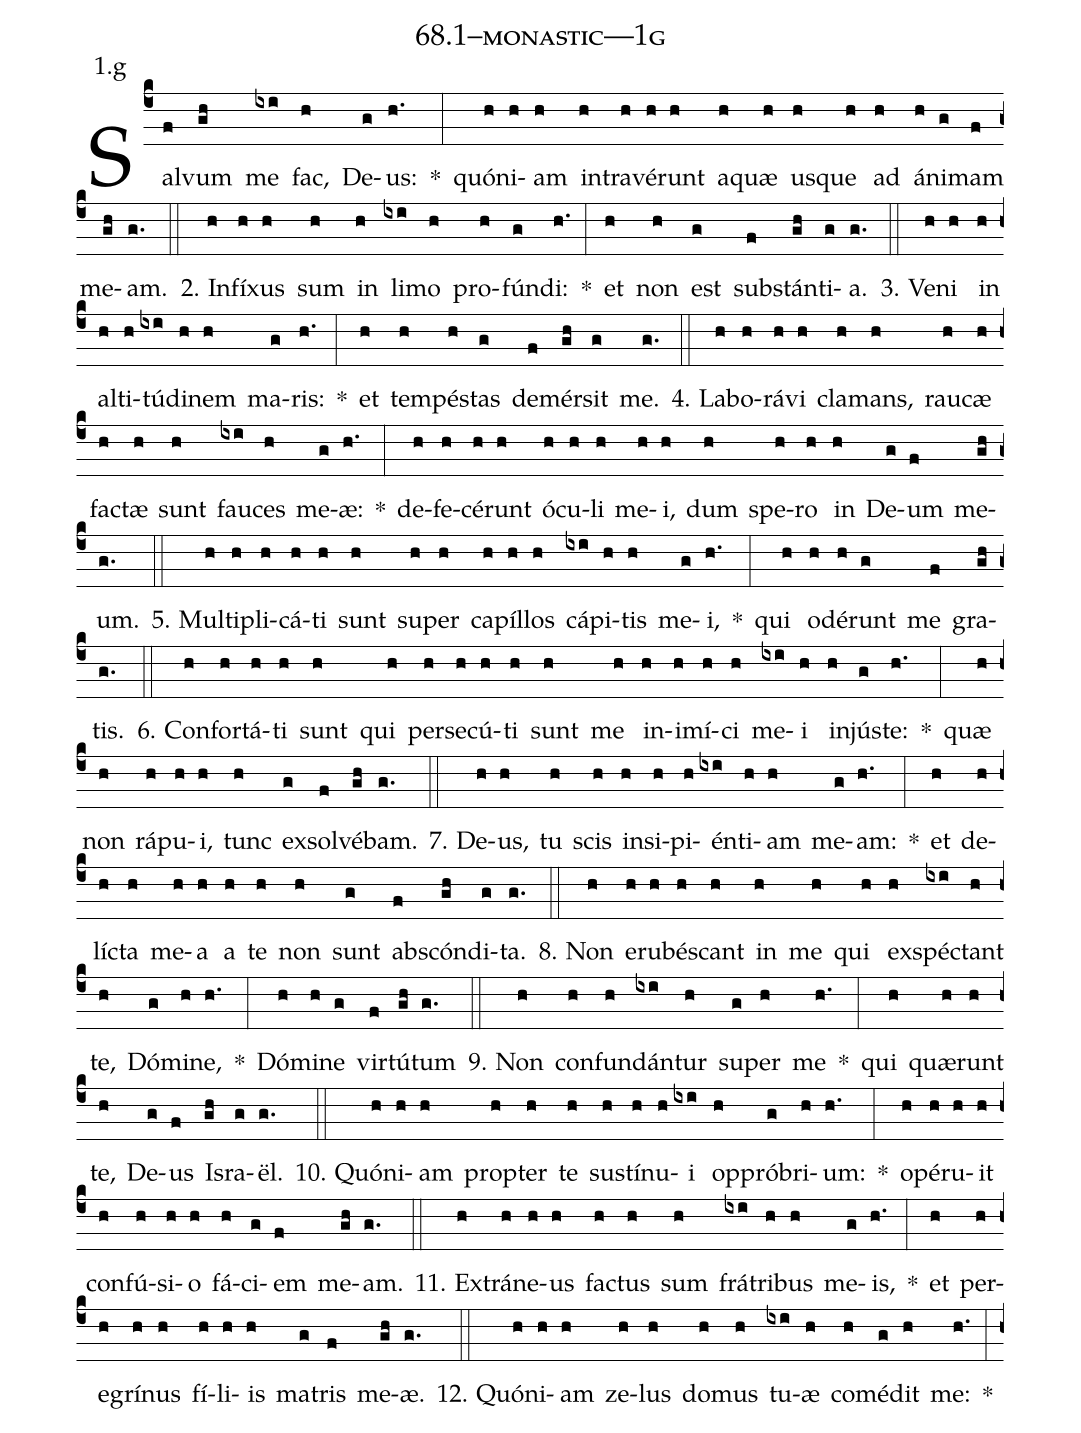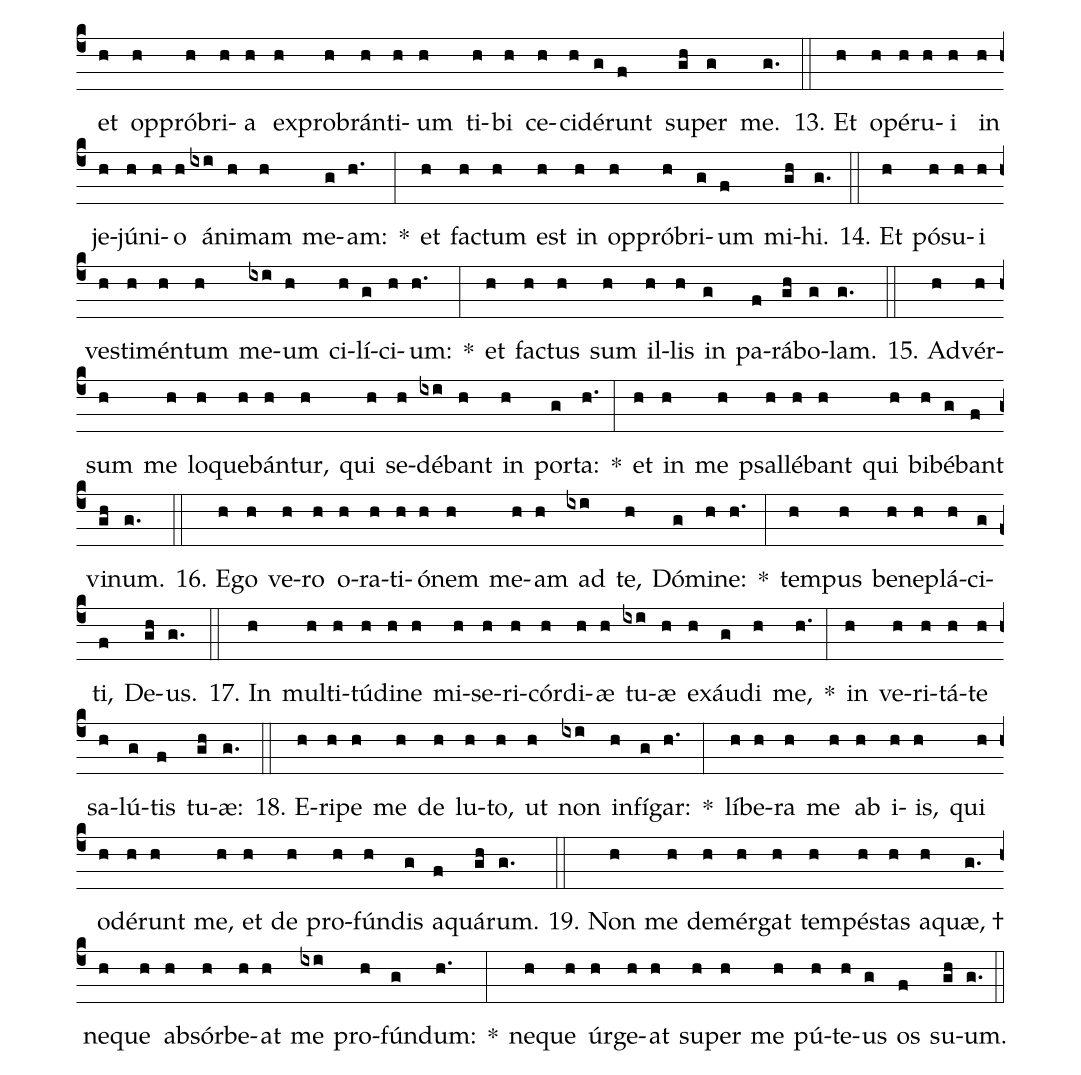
name: 68.1--monastic---1g;
annotation: 1.g;
%%
(c4)Sal(f)vum(gh) me(ixi) fac,(h) De(g)us:(h.) *(:) quón(h)i(h)am(h) in(h)tra(h)vé(h)runt(h) a(h)quæ(h) us(h)que(h) ad(h) á(h)ni(g)mam(f) me(gh)am.(g.) (::)
2. In(h)fí(h)xus(h) sum(h) in(h) li(ixi)mo(h) pro(h)fún(g)di:(h.) *(:) et(h) non(h) est(g) sub(f)stán(gh)ti(g)a.(g.) (::)
3. Ve(h)ni(h) in(h) al(h)ti(h)tú(ixi)di(h)nem(h) ma(g)ris:(h.) *(:) et(h) tem(h)pés(h)tas(g) de(f)mér(gh)sit(g) me.(g.) (::)
4. La(h)bo(h)rá(h)vi(h) cla(h)mans,(h) rau(h)cæ(h) fac(h)tæ(h) sunt(h) fau(ixi)ces(h) me(g)æ:(h.) *(:) de(h)fe(h)cé(h)runt(h) ó(h)cu(h)li(h) me(h)i,(h) dum(h) spe(h)ro(h) in(h) De(g)um(f) me(gh)um.(g.) (::)
5. Mul(h)ti(h)pli(h)cá(h)ti(h) sunt(h) su(h)per(h) ca(h)píl(h)los(h) cá(ixi)pi(h)tis(h) me(g)i,(h.) *(:) qui(h) o(h)dé(h)runt(g) me(f) gra(gh)tis.(g.) (::)
6. Con(h)for(h)tá(h)ti(h) sunt(h) qui(h) per(h)se(h)cú(h)ti(h) sunt(h) me(h) in(h)i(h)mí(h)ci(h) me(ixi)i(h) in(h)jús(g)te:(h.) *(:) quæ(h) non(h) rá(h)pu(h)i,(h) tunc(h) ex(g)sol(f)vé(gh)bam.(g.) (::)
7. De(h)us,(h) tu(h) scis(h) in(h)si(h)pi(h)én(ixi)ti(h)am(h) me(g)am:(h.) *(:) et(h) de(h)líc(h)ta(h) me(h)a(h) a(h) te(h) non(h) sunt(g) abs(f)cón(gh)di(g)ta.(g.) (::)
8. Non(h) e(h)ru(h)bés(h)cant(h) in(h) me(h) qui(h) ex(h)spéc(ixi)tant(h) te,(h) Dó(g)mi(h)ne,(h.) *(:) Dó(h)mi(h)ne(g) vir(f)tú(gh)tum(g.) (::)
9. Non(h) con(h)fun(h)dán(ixi)tur(h) su(g)per(h) me(h.) *(:) qui(h) quæ(h)runt(h) te,(h) De(g)us(f) Is(gh)ra(g)ël.(g.) (::)
10. Quón(h)i(h)am(h) prop(h)ter(h) te(h) sus(h)tí(h)nu(h)i(ixi) op(h)pró(g)bri(h)um:(h.) *(:) o(h)pé(h)ru(h)it(h) con(h)fú(h)si(h)o(h) fá(h)ci(g)em(f) me(gh)am.(g.) (::)
11. Ex(h)trá(h)ne(h)us(h) fac(h)tus(h) sum(h) frá(ixi)tri(h)bus(h) me(g)is,(h.) *(:) et(h) per(h)e(h)grí(h)nus(h) fí(h)li(h)is(h) ma(g)tris(f) me(gh)æ.(g.) (::)
12. Quón(h)i(h)am(h) ze(h)lus(h) do(h)mus(h) tu(ixi)æ(h) com(h)é(g)dit(h) me:(h.) *(:) et(h) op(h)pró(h)bri(h)a(h) ex(h)pro(h)brán(h)ti(h)um(h) ti(h)bi(h) ce(h)ci(h)dé(g)runt(f) su(gh)per(g) me.(g.) (::)
13. Et(h) o(h)pé(h)ru(h)i(h) in(h) je(h)jú(h)ni(h)o(h) á(ixi)ni(h)mam(h) me(g)am:(h.) *(:) et(h) fac(h)tum(h) est(h) in(h) op(h)pró(h)bri(g)um(f) mi(gh)hi.(g.) (::)
14. Et(h) pó(h)su(h)i(h) ves(h)ti(h)mén(h)tum(h) me(ixi)um(h) ci(h)lí(g)ci(h)um:(h.) *(:) et(h) fac(h)tus(h) sum(h) il(h)lis(h) in(g) pa(f)rá(gh)bo(g)lam.(g.) (::)
15. Ad(h)vér(h)sum(h) me(h) lo(h)que(h)bán(h)tur,(h) qui(h) se(h)dé(ixi)bant(h) in(h) por(g)ta:(h.) *(:) et(h) in(h) me(h) psal(h)lé(h)bant(h) qui(h) bi(h)bé(g)bant(f) vi(gh)num.(g.) (::)
16. E(h)go(h) ve(h)ro(h) o(h)ra(h)ti(h)ó(h)nem(h) me(h)am(h) ad(ixi) te,(h) Dó(g)mi(h)ne:(h.) *(:) tem(h)pus(h) be(h)ne(h)plá(h)ci(g)ti,(f) De(gh)us.(g.) (::)
17. In(h) mul(h)ti(h)tú(h)di(h)ne(h) mi(h)se(h)ri(h)cór(h)di(h)æ(h) tu(ixi)æ(h) ex(h)áu(g)di(h) me,(h.) *(:) in(h) ve(h)ri(h)tá(h)te(h) sa(h)lú(g)tis(f) tu(gh)æ:(g.) (::)
18. E(h)ri(h)pe(h) me(h) de(h) lu(h)to,(h) ut(h) non(ixi) in(h)fí(g)gar:(h.) *(:) lí(h)be(h)ra(h) me(h) ab(h) i(h)is,(h) qui(h) o(h)dé(h)runt(h) me,(h) et(h) de(h) pro(h)fún(h)dis(g) a(f)quá(gh)rum.(g.) (::)
19. Non(h) me(h) de(h)mér(h)gat(h) tem(h)pés(h)tas(h) a(h)quæ, †(g.) ne(h)que(h) ab(h)sór(h)be(h)at(h) me(ixi) pro(h)fún(g)dum:(h.) *(:) ne(h)que(h) úr(h)ge(h)at(h) su(h)per(h) me(h) pú(h)te(h)us(g) os(f) su(gh)um.(g.) (::)
